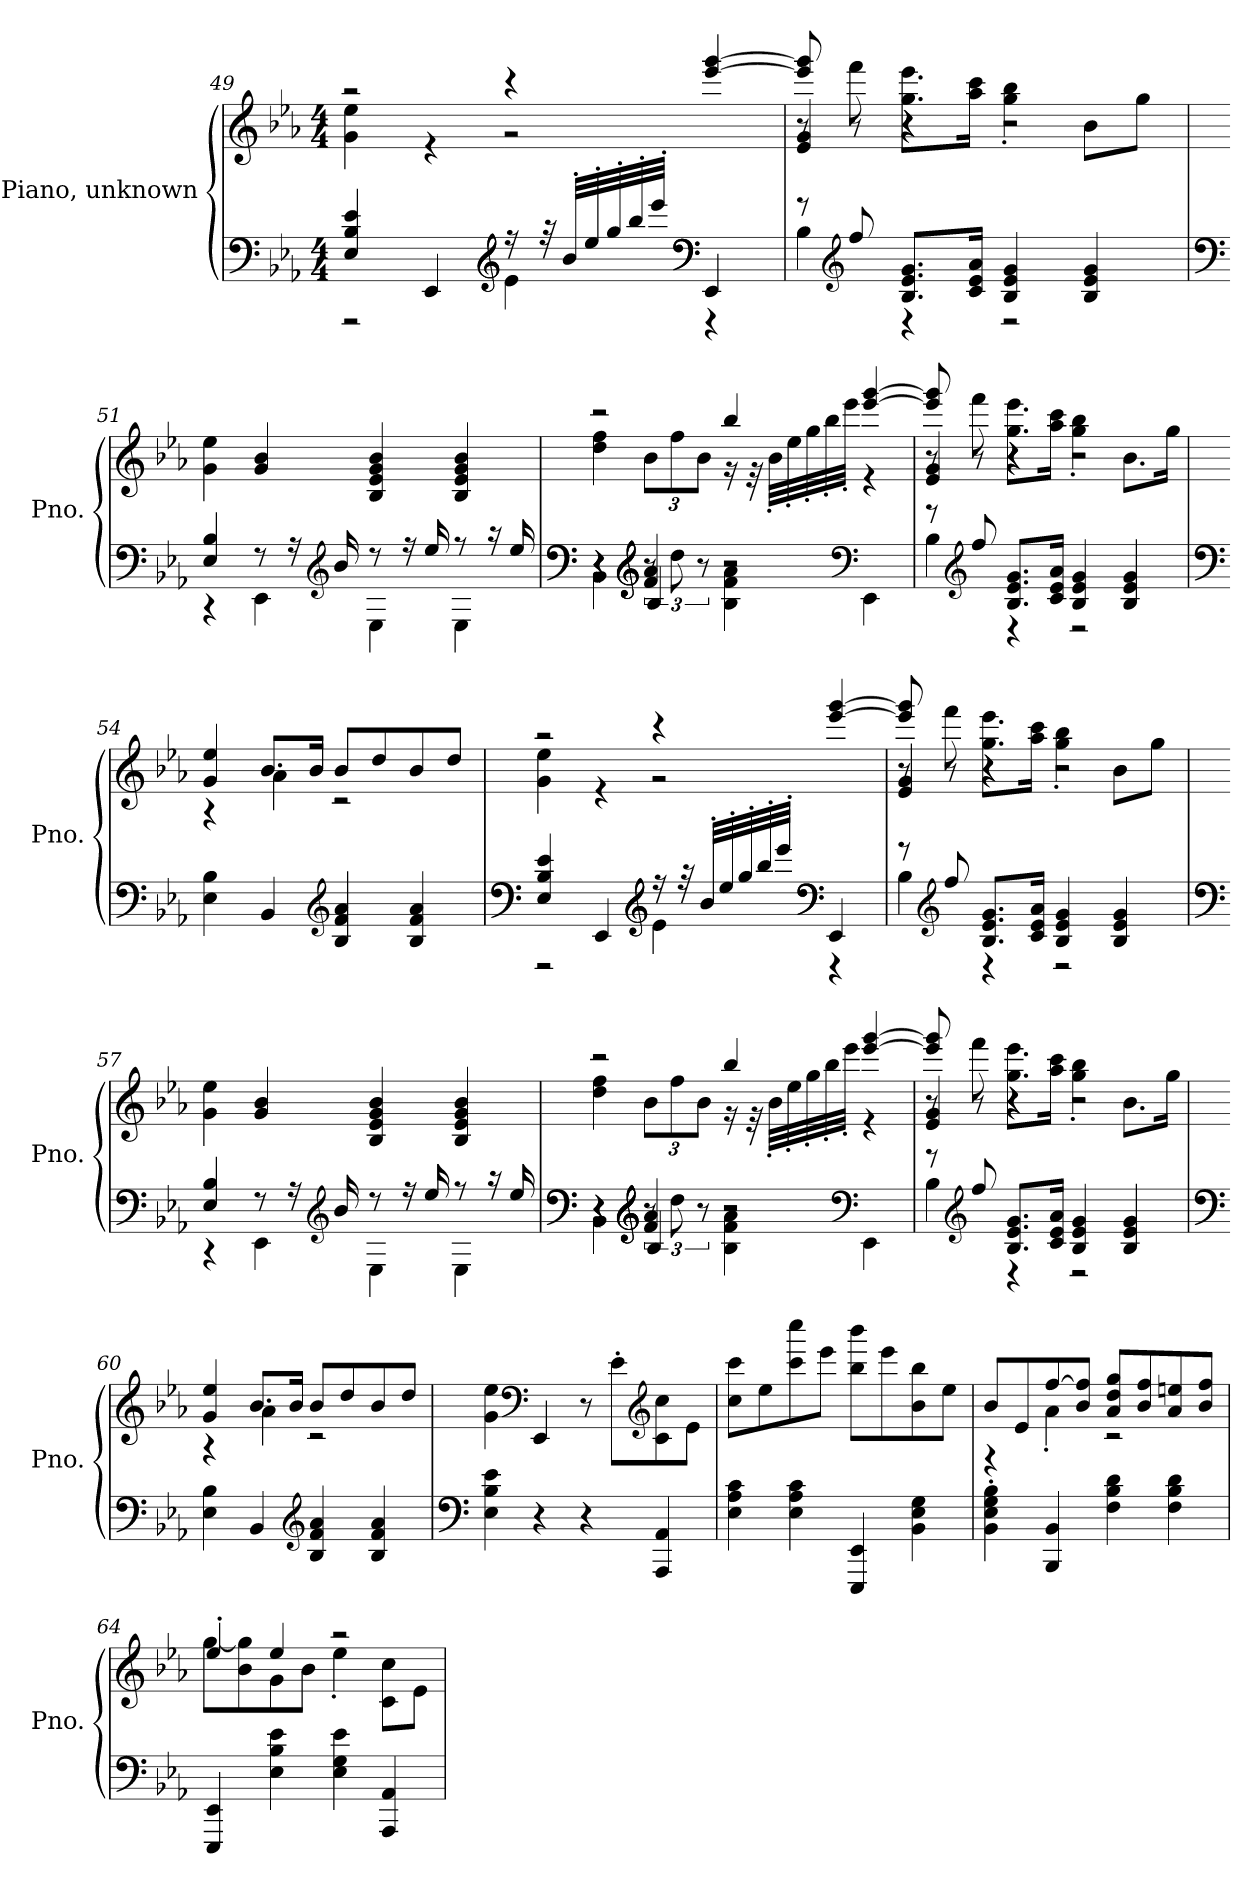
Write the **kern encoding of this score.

**kern	**kern
*part1	*part1
*staff2	*staff1
*I"Piano, unknown	*
*I'Pno.	*
*clefF4	*clefG2
*k[b-e-a-]	*k[b-e-a-]
*M4/4	*M4/4
=49	=49
*^	*^
4E-/ 4B-/ 4e-/	2r	2r	4g\ 4ee-\
4EE-/	.	.	4r
*clefG2	*	*	*
16r	4e-\	4r	2r
32r	.	.	.
32b-'/LLL	.	.	.
32ee-'/	.	.	.
32gg'/	.	.	.
32bb-'/	.	.	.
32eee-'/JJJ	.	.	.
*clefF4	*	*	*
4EE-/	4r	[4eee-/ [4ggg/	.
=50	=50	=50	=50
*	*	*	*^
8r	4B-\	8eee-/] 8ggg/]	8r	4e-/ 4g/
*clefG2	*	*	*	*
8ff/	.	8r	8fff\	.
8.B-/ 8.e-/ 8.g/L	4r	4r	8.gg\ 8.eee-\L	4r
16c/ 16e-/ 16a-/Jk	.	.	16aa-\ 16ccc\Jk	.
4B-/ 4e-/ 4g/	2r	2r	4gg\' 4bb-\'	2r
4B-/ 4e-/ 4g/	.	.	8b-\L	.
.	.	.	8gg\J	.
*	*	*v	*v	*v
!!LO:LB:g=z
=51	=51	=51
*clefF4	*	*
4E-/ 4B-/	4r	4g\ 4ee-\
8r	4EE-\	4g/ 4b-/
16r	.	.
*clefG2	*	*
16b-/	.	.
8r	4E-\	4B-/ 4e-/ 4g/ 4b-/
16r	.	.
16ee-/	.	.
8r	4E-\	4B-/ 4e-/ 4g/ 4b-/
16r	.	.
16ee-/	.	.
*v	*v	*
=52	=52
*clefF4	*
*^	*^
*	*^	*	*
4r	4BB-\	4r	2r	4dd\ 4ff\
*clefG2	*	*	*	*
*	*	*	*	*Xbrackettup
4f/ 4a-/	12r	4B-/	.	12b-\L
.	12dd\	.	.	12ff\
.	12r	.	.	12b-\J
2r	4B-\ 4f\ 4a-\	2r	4bb-/	16r
.	.	.	.	32r
.	.	.	.	32b-'\LLL
.	.	.	.	32ee-'\
.	.	.	.	32gg'\
.	.	.	.	32bb-'\
.	.	.	.	32eee-'\JJJ
*clefF4	*	*	*	*
.	4EE-\	.	[4eee-/ [4ggg/	4r
*	*v	*v	*	*
=53	=53	=53	=53
*	*	*	*^
8r	4B-\	8eee-/] 8ggg/]	8r	4e-/ 4g/
*clefG2	*	*	*	*
8ff/	.	8r	8fff\	.
8.B-/ 8.e-/ 8.g/L	4r	4r	8.gg\ 8.eee-\L	4r
16c/ 16e-/ 16a-/Jk	.	.	16aa-\ 16ccc\Jk	.
4B-/ 4e-/ 4g/	2r	2r	4gg\' 4bb-\'	2r
4B-/ 4e-/ 4g/	.	.	8.b-\L	.
.	.	.	16gg\Jk	.
*v	*v	*	*	*
*	*v	*v	*v
!!LO:LB:g=z
=54	=54
*clefF4	*
*	*^
4E-\ 4B-\	4g/ 4ee-/	4r
4BB-/	8.b-/L	4a-\
.	16b-/Jk	.
*clefG2	*	*
4B-/ 4f/ 4a-/	8b-/L	2r
.	8dd/	.
4B-/ 4f/ 4a-/	8b-/	.
.	8dd/J	.
=55	=55	=55
*clefF4	*	*
*^	*	*
4E-/ 4B-/ 4e-/	2r	2r	4g\ 4ee-\
4EE-/	.	.	4r
*clefG2	*	*	*
16r	4e-\	4r	2r
32r	.	.	.
32b-'/LLL	.	.	.
32ee-'/	.	.	.
32gg'/	.	.	.
32bb-'/	.	.	.
32eee-'/JJJ	.	.	.
*clefF4	*	*	*
4EE-/	4r	[4eee-/ [4ggg/	.
=56	=56	=56	=56
*	*	*	*^
8r	4B-\	8eee-/] 8ggg/]	8r	4e-/ 4g/
*clefG2	*	*	*	*
8ff/	.	8r	8fff\	.
8.B-/ 8.e-/ 8.g/L	4r	4r	8.gg\ 8.eee-\L	4r
16c/ 16e-/ 16a-/Jk	.	.	16aa-\ 16ccc\Jk	.
4B-/ 4e-/ 4g/	2r	2r	4gg\' 4bb-\'	2r
4B-/ 4e-/ 4g/	.	.	8b-\L	.
.	.	.	8gg\J	.
*	*	*v	*v	*v
!!LO:LB:g=z
=57	=57	=57
*clefF4	*	*
4E-/ 4B-/	4r	4g\ 4ee-\
8r	4EE-\	4g/ 4b-/
16r	.	.
*clefG2	*	*
16b-/	.	.
8r	4E-\	4B-/ 4e-/ 4g/ 4b-/
16r	.	.
16ee-/	.	.
8r	4E-\	4B-/ 4e-/ 4g/ 4b-/
16r	.	.
16ee-/	.	.
*v	*v	*
=58	=58
*clefF4	*
*^	*^
*	*^	*	*
4r	4BB-\	4r	2r	4dd\ 4ff\
*clefG2	*	*	*	*
4f/ 4a-/	12r	4B-/	.	12b-\L
.	12dd\	.	.	12ff\
.	12r	.	.	12b-\J
2r	4B-\ 4f\ 4a-\	2r	4bb-/	16r
.	.	.	.	32r
.	.	.	.	32b-'\LLL
.	.	.	.	32ee-'\
.	.	.	.	32gg'\
.	.	.	.	32bb-'\
.	.	.	.	32eee-'\JJJ
*clefF4	*	*	*	*
.	4EE-\	.	[4eee-/ [4ggg/	4r
*	*v	*v	*	*
=59	=59	=59	=59
*	*	*	*^
8r	4B-\	8eee-/] 8ggg/]	8r	4e-/ 4g/
*clefG2	*	*	*	*
8ff/	.	8r	8fff\	.
8.B-/ 8.e-/ 8.g/L	4r	4r	8.gg\ 8.eee-\L	4r
16c/ 16e-/ 16a-/Jk	.	.	16aa-\ 16ccc\Jk	.
4B-/ 4e-/ 4g/	2r	2r	4gg\' 4bb-\'	2r
4B-/ 4e-/ 4g/	.	.	8.b-\L	.
.	.	.	16gg\Jk	.
*v	*v	*	*	*
*	*v	*v	*v
!!LO:PB:g=z
=60	=60
*clefF4	*
*	*^
4E-\ 4B-\	4g/ 4ee-/	4r
4BB-/	8.b-/L	4a-\
.	16b-/Jk	.
*clefG2	*	*
4B-/ 4f/ 4a-/	8b-/L	2r
.	8dd/	.
4B-/ 4f/ 4a-/	8b-/	.
.	8dd/J	.
*	*v	*v
=61	=61
*clefF4	*
4E-\ 4B-\ 4e-\	4g\ 4ee-\
*	*clefF4
4r	4EE-/
4r	8r
.	8e-'\L
*	*clefG2
4AAA-/ 4AA-/	8c\ 8cc\
.	8e-\J
=62	=62
4E-\ 4A-\ 4c\	8cc\ 8ccc\L
.	8ee-\
4E-\ 4A-\ 4c\	8ccc\ 8cccc\
.	8eee-\J
4EEE-/ 4EE-/	8bb-\ 8bbb-\L
.	8eee-\
4BB-\ 4E-\ 4G\	8b-\ 8bb-\
.	8ee-\J
=63	=63
*	*^
4BB-\' 4E-\' 4G\' 4B-\'	8b-/L	4r
.	8e-/	.
4BBB-/ 4BB-/	[8ff/	4a-'\
.	8b-/ 8ff/]J	.
4F\ 4B-\ 4d\	8a-/ 8dd/ 8gg/L	2r
.	8b-/ 8ff/	.
4F\ 4B-\ 4d\	8a-/ 8een/	.
.	8b-/ 8ff/J	.
!!LO:LB:g=z	!!
=64	=64	=64
4EEE-/ 4EE-/	4ee-'/	[8gg\L
.	.	8b-\ 8gg\]
4E-\ 4B-\ 4e-\	4ee-/	8g\
.	.	8b-\J
4E-\ 4G\ 4e-\	2r	4ee-'\
4AAA-/ 4AA-/	.	8c\ 8cc\L
.	.	8e-\J
*	*v	*v
=	=
*-	*-
